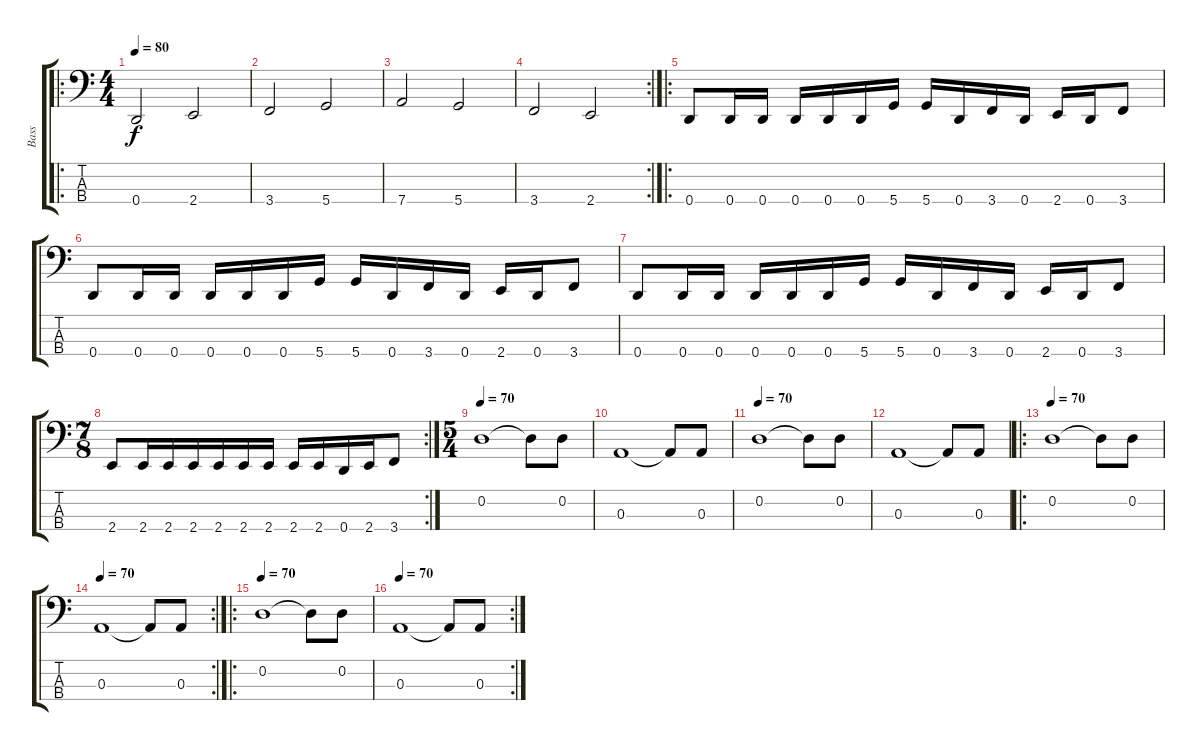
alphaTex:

\track ("Bass" "Bass") {instrument electricbassfinger}
\staff {score tabs}
\tuning (G2 D2 A1 D1) {hide}
\ro
\ts (4 4)
\tempo 80
\clef f4
\ks c
0.4.2{dy f} 2.4.2 |
3.4.2 5.4.2 |
7.4.2 5.4.2 |
\rc 2
3.4.2 2.4.2 |
\ro
0.4.8 0.4.16 0.4.16 0.4.16 0.4.16 0.4.16 5.4.16 5.4.16 0.4.16 3.4.16 0.4.16 2.4.16 0.4.16 3.4.8 |
0.4.8 0.4.16 0.4.16 0.4.16 0.4.16 0.4.16 5.4.16 5.4.16 0.4.16 3.4.16 0.4.16 2.4.16 0.4.16 3.4.8 |
0.4.8 0.4.16 0.4.16 0.4.16 0.4.16 0.4.16 5.4.16 5.4.16 0.4.16 3.4.16 0.4.16 2.4.16 0.4.16 3.4.8 |
\rc 2
\ts (7 8)
2.4.8 2.4.16 2.4.16 2.4.16 2.4.16 2.4.16 2.4.16 2.4.16 2.4.16 0.4.16 2.4.16 3.4.8 |
\ts (5 4)
\tempo 70
0.2.1 0.2{t}.8 0.2.8 |
0.3.1 0.3{t}.8 0.3.8 |
\tempo 70
0.2.1 0.2{t}.8 0.2.8 |
0.3.1 0.3{t}.8 0.3.8 |
\ro
\tempo 70
0.2.1 0.2{t}.8 0.2.8 |
\rc 2
\tempo 70
0.3.1 0.3{t}.8 0.3.8 |
\ro
\tempo 70
0.2.1 0.2{t}.8 0.2.8 |
\rc 2
\tempo 70
0.3.1 0.3{t}.8 0.3.8
